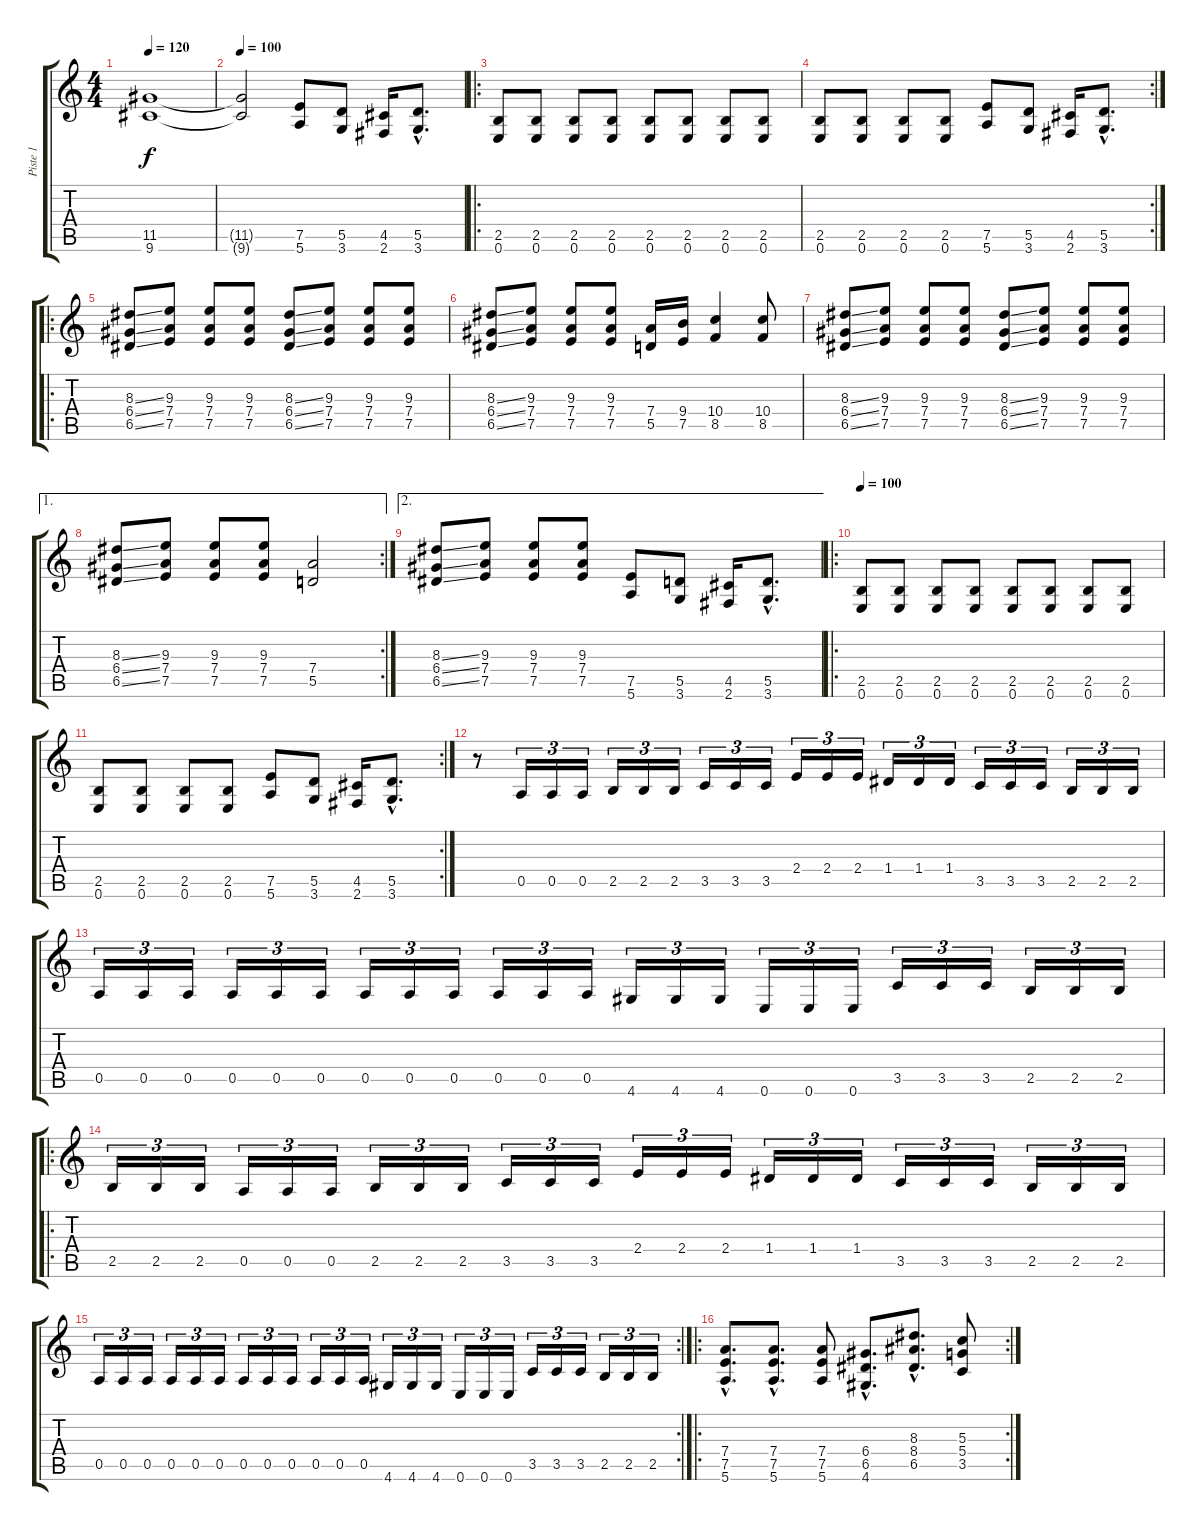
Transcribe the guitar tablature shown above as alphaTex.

\track ("Piste 1" "Piste 1") {instrument distortionguitar}
\staff {score tabs}
\tuning (E4 B3 G3 D3 A2 E2) {hide}
\ts (4 4)
\tempo 120
\clef g2
\ks c
(11.5 9.6).1{dy f} |
\tempo 100
(11.5{t} 9.6{t}).2 (7.5 5.6).8 (5.5 3.6).8 (4.5 2.6).16 (5.5{hac} 3.6{hac}).8{d} |
\ro
(2.5 0.6).8 (2.5 0.6).8 (2.5 0.6).8 (2.5 0.6).8 (2.5 0.6).8 (2.5 0.6).8 (2.5 0.6).8 (2.5 0.6).8 |
\rc 2
(2.5 0.6).8 (2.5 0.6).8 (2.5 0.6).8 (2.5 0.6).8 (7.5 5.6).8 (5.5 3.6).8 (4.5 2.6).16 (5.5{hac} 3.6{hac}).8{d} |
\ro
(8.3{ss} 6.4{ss} 6.5{ss}).8 (9.3 7.4 7.5).8 (9.3 7.4 7.5).8 (9.3 7.4 7.5).8 (8.3{ss} 6.4{ss} 6.5{ss}).8 (9.3 7.4 7.5).8 (9.3 7.4 7.5).8 (9.3 7.4 7.5).8 |
(8.3{ss} 6.4{ss} 6.5{ss}).8 (9.3 7.4 7.5).8 (9.3 7.4 7.5).8 (9.3 7.4 7.5).8 (7.4 5.5).16 (9.4 7.5).16 (10.4 8.5).4 (10.4 8.5).8 |
(8.3{ss} 6.4{ss} 6.5{ss}).8 (9.3 7.4 7.5).8 (9.3 7.4 7.5).8 (9.3 7.4 7.5).8 (8.3{ss} 6.4{ss} 6.5{ss}).8 (9.3 7.4 7.5).8 (9.3 7.4 7.5).8 (9.3 7.4 7.5).8 |
\ae 1
\rc 2
(8.3{ss} 6.4{ss} 6.5{ss}).8 (9.3 7.4 7.5).8 (9.3 7.4 7.5).8 (9.3 7.4 7.5).8 (7.4 5.5).2 |
\ae 2
(8.3{ss} 6.4{ss} 6.5{ss}).8 (9.3 7.4 7.5).8 (9.3 7.4 7.5).8 (9.3 7.4 7.5).8 (7.5 5.6).8 (5.5 3.6).8 (4.5 2.6).16 (5.5{hac} 3.6{hac}).8{d} |
\ro
\tempo 100
(2.5 0.6).8 (2.5 0.6).8 (2.5 0.6).8 (2.5 0.6).8 (2.5 0.6).8 (2.5 0.6).8 (2.5 0.6).8 (2.5 0.6).8 |
\rc 2
(2.5 0.6).8 (2.5 0.6).8 (2.5 0.6).8 (2.5 0.6).8 (7.5 5.6).8 (5.5 3.6).8 (4.5 2.6).16 (5.5{hac} 3.6{hac}).8{d} |
r.8 0.5.16{tu (3 2)} 0.5.16{tu (3 2)} 0.5.16{tu (3 2)} 2.5.16{tu (3 2)} 2.5.16{tu (3 2)} 2.5.16{tu (3 2)} 3.5.16{tu (3 2)} 3.5.16{tu (3 2)} 3.5.16{tu (3 2)} 2.4.16{tu (3 2)} 2.4.16{tu (3 2)} 2.4.16{tu (3 2)} 1.4.16{tu (3 2)} 1.4.16{tu (3 2)} 1.4.16{tu (3 2)} 3.5.16{tu (3 2)} 3.5.16{tu (3 2)} 3.5.16{tu (3 2)} 2.5.16{tu (3 2)} 2.5.16{tu (3 2)} 2.5.16{tu (3 2)} |
0.5.16{tu (3 2)} 0.5.16{tu (3 2)} 0.5.16{tu (3 2)} 0.5.16{tu (3 2)} 0.5.16{tu (3 2)} 0.5.16{tu (3 2)} 0.5.16{tu (3 2)} 0.5.16{tu (3 2)} 0.5.16{tu (3 2)} 0.5.16{tu (3 2)} 0.5.16{tu (3 2)} 0.5.16{tu (3 2)} 4.6.16{tu (3 2)} 4.6.16{tu (3 2)} 4.6.16{tu (3 2)} 0.6.16{tu (3 2)} 0.6.16{tu (3 2)} 0.6.16{tu (3 2)} 3.5.16{tu (3 2)} 3.5.16{tu (3 2)} 3.5.16{tu (3 2)} 2.5.16{tu (3 2)} 2.5.16{tu (3 2)} 2.5.16{tu (3 2)} |
\ro
2.5.16{tu (3 2)} 2.5.16{tu (3 2)} 2.5.16{tu (3 2)} 0.5.16{tu (3 2)} 0.5.16{tu (3 2)} 0.5.16{tu (3 2)} 2.5.16{tu (3 2)} 2.5.16{tu (3 2)} 2.5.16{tu (3 2)} 3.5.16{tu (3 2)} 3.5.16{tu (3 2)} 3.5.16{tu (3 2)} 2.4.16{tu (3 2)} 2.4.16{tu (3 2)} 2.4.16{tu (3 2)} 1.4.16{tu (3 2)} 1.4.16{tu (3 2)} 1.4.16{tu (3 2)} 3.5.16{tu (3 2)} 3.5.16{tu (3 2)} 3.5.16{tu (3 2)} 2.5.16{tu (3 2)} 2.5.16{tu (3 2)} 2.5.16{tu (3 2)} |
\rc 2
0.5.16{tu (3 2)} 0.5.16{tu (3 2)} 0.5.16{tu (3 2)} 0.5.16{tu (3 2)} 0.5.16{tu (3 2)} 0.5.16{tu (3 2)} 0.5.16{tu (3 2)} 0.5.16{tu (3 2)} 0.5.16{tu (3 2)} 0.5.16{tu (3 2)} 0.5.16{tu (3 2)} 0.5.16{tu (3 2)} 4.6.16{tu (3 2)} 4.6.16{tu (3 2)} 4.6.16{tu (3 2)} 0.6.16{tu (3 2)} 0.6.16{tu (3 2)} 0.6.16{tu (3 2)} 3.5.16{tu (3 2)} 3.5.16{tu (3 2)} 3.5.16{tu (3 2)} 2.5.16{tu (3 2)} 2.5.16{tu (3 2)} 2.5.16{tu (3 2)} |
\ro
\rc 2
(7.4{hac} 7.5{hac} 5.6{hac}).8{d} (7.4{hac} 7.5{hac} 5.6{hac}).8{d} (7.4 7.5 5.6).8 (6.4{hac} 6.5{hac} 4.6{hac}).8{d} (8.3{hac} 8.4{hac} 6.5{hac}).8{d} (5.3 5.4 3.5).8
